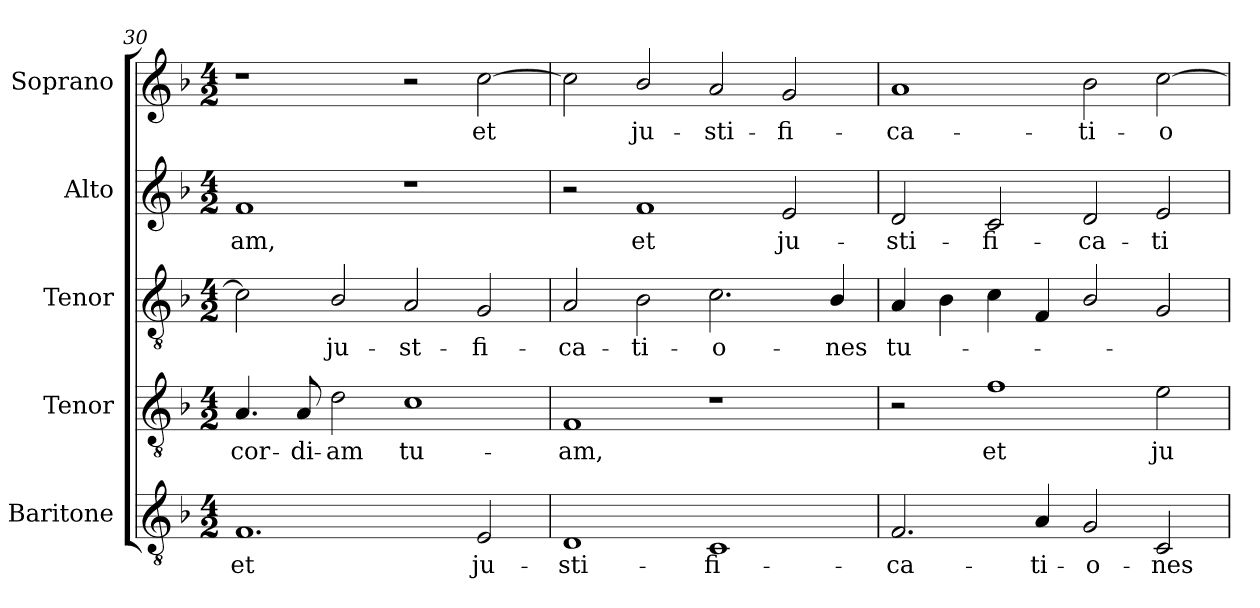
**kern	**text	**kern	**text	**kern	**text	**kern	**text	**kern	**text
*part5	*part5	*part4	*part4	*part3	*part3	*part2	*part2	*part1	*part1
*staff5	*staff5	*staff4	*staff4	*staff3	*staff3	*staff2	*staff2	*staff1	*staff1
*I"Baritone	*	*I"Tenor	*	*I"Tenor	*	*I"Alto	*	*I"Soprano	*
*I'T.	*	*I'T.	*	*I'T.	*	*I'A.	*	*I'S.	*
*clefGv2	*	*clefGv2	*	*clefGv2	*	*clefG2	*	*clefG2	*
*ITrd7c12	*	*ITrd7c12	*	*ITrd7c12	*	*	*	*	*
*k[b-]	*	*k[b-]	*	*k[b-]	*	*k[b-]	*	*k[b-]	*
*F:	*	*F:	*	*F:	*	*F:	*	*F:	*
*M4/2	*	*M4/2	*	*M4/2	*	*M4/2	*	*M4/2	*
=30	=30	=30	=30	=30	=30	=30	=30	=30	=30
!	!LO:LY:b:color=#000000	!	!	!	!	!	!	!	!
!	!	!	!LO:LY:b:color=#000000	!	!	!	!	!	!
!	!	!	!	!	!	!	!LO:LY:b:color=#000000	!	!
1.FFi	et	4.AAi/	-cor-	2Ci\]	.	1fi	-am,	1r	.
!	!	!	!LO:LY:b:color=#000000	!	!	!	!	!	!
.	.	8AAi/	-di-	.	.	.	.	.	.
!	!	!	!LO:LY:b:color=#000000	!	!	!	!	!	!
!	!	!	!	!	!LO:LY:b:color=#000000	!	!	!	!
.	.	2Di\	-am	2BB-i/	ju-	.	.	.	.
!	!	!	!LO:LY:b:color=#000000	!	!	!	!	!	!
!	!	!	!	!	!LO:LY:b:color=#000000	!	!	!	!
.	.	1Ci	tu-	2AAi/	-st-	1r	.	2r	.
!	!LO:LY:b:color=#000000	!	!	!	!	!	!	!	!
!	!	!	!	!	!LO:LY:b:color=#000000	!	!	!	!
!	!	!	!	!	!	!	!	!	!LO:LY:b:color=#000000
2EEi/	ju-	.	.	2GGi/	-fi-	.	.	[2cci\	et
!!LO:PB:g=z
=31	=31	=31	=31	=31	=31	=31	=31	=31	=31
!	!LO:LY:b:color=#000000	!	!	!	!	!	!	!	!
!	!	!	!LO:LY:b:color=#000000	!	!	!	!	!	!
!	!	!	!	!	!LO:LY:b:color=#000000	!	!	!	!
1DDi	-sti-	1FFi	-am,	2AAi/	-ca-	2r	.	2cci\]	.
!	!	!	!	!	!LO:LY:b:color=#000000	!	!	!	!
!	!	!	!	!	!	!	!LO:LY:b:color=#000000	!	!
!	!	!	!	!	!	!	!	!	!LO:LY:b:color=#000000
.	.	.	.	2BB-i\	-ti-	1fi	et	2b-i/	ju-
!	!LO:LY:b:color=#000000	!	!	!	!	!	!	!	!
!	!	!	!	!	!LO:LY:b:color=#000000	!	!	!	!
!	!	!	!	!	!	!	!	!	!LO:LY:b:color=#000000
1CCi	-fi-	1r	.	2.Ci\	-o-	.	.	2ai/	-sti-
!	!	!	!	!	!	!	!LO:LY:b:color=#000000	!	!
!	!	!	!	!	!	!	!	!	!LO:LY:b:color=#000000
.	.	.	.	.	.	2ei/	ju-	2gi/	-fi-
!	!	!	!	!	!LO:LY:b:color=#000000	!	!	!	!
.	.	.	.	4BB-i/	-nes	.	.	.	.
=32	=32	=32	=32	=32	=32	=32	=32	=32	=32
!	!LO:LY:b:color=#000000	!	!	!	!	!	!	!	!
!	!	!	!	!	!LO:LY:b:color=#000000	!	!	!	!
!	!	!	!	!	!	!	!LO:LY:b:color=#000000	!	!
!	!	!	!	!	!	!	!	!	!LO:LY:b:color=#000000
2.FFi/	-ca-	2r	.	4AAi/	tu-	2di/	-sti-	1ai	-ca-
.	.	.	.	4BB-i\	.	.	.	.	.
!	!	!	!LO:LY:b:color=#000000	!	!	!	!	!	!
!	!	!	!	!	!	!	!LO:LY:b:color=#000000	!	!
.	.	1Fi	et	4Ci\	.	2ci/	-fi-	.	.
!	!LO:LY:b:color=#000000	!	!	!	!	!	!	!	!
4AAi/	-ti-	.	.	4FFi/	.	.	.	.	.
!	!LO:LY:b:color=#000000	!	!	!	!	!	!	!	!
!	!	!	!	!	!	!	!LO:LY:b:color=#000000	!	!
!	!	!	!	!	!	!	!	!	!LO:LY:b:color=#000000
2GGi/	-o-	.	.	2BB-i/	.	2di/	-ca-	2b-i\	-ti-
!	!LO:LY:b:color=#000000	!	!	!	!	!	!	!	!
!	!	!	!LO:LY:b:color=#000000	!	!	!	!	!	!
!	!	!	!	!	!	!	!LO:LY:b:color=#000000	!	!
!	!	!	!	!	!	!	!	!	!LO:LY:b:color=#000000
2CCi/	-nes	2Ei\	ju-	2GGi/	.	2ei/	-ti-	[2cci\	-o-
=	=	=	=	=	=	=	=	=	=
*-	*-	*-	*-	*-	*-	*-	*-	*-	*-
